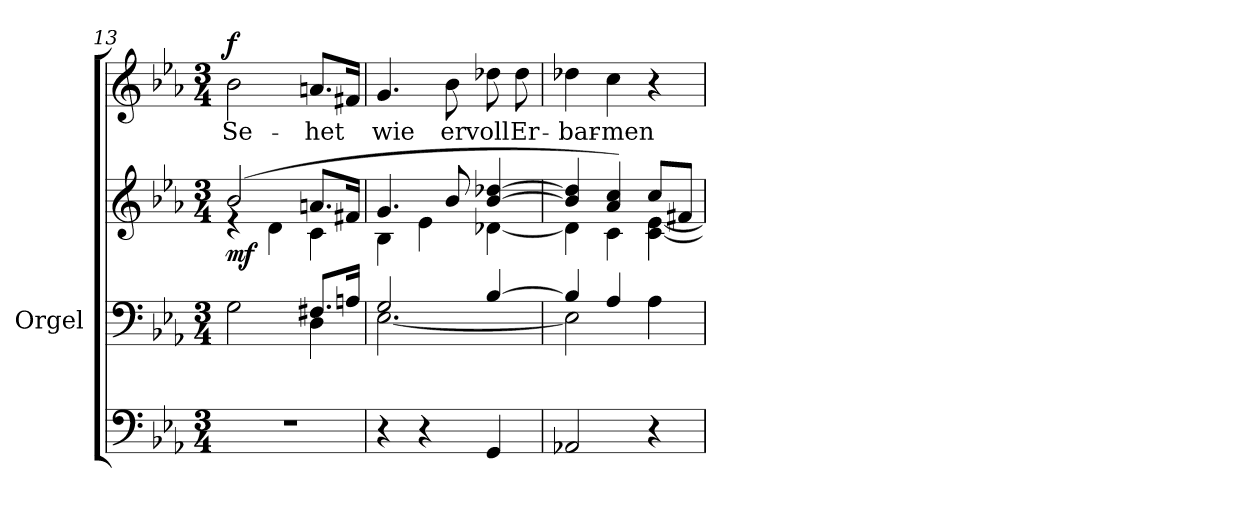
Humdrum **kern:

**kern	**kern	**kern	**dynam	**kern	**text	**dynam
*part3	*part2	*part2	*part2	*part1	*part1	*part1
*staff4	*staff3	*staff2	*staff2/3	*staff1	*staff1	*staff1
*	*I"Orgel	*	*	*	*	*
*	*I'Org.	*	*	*	*	*
!!LO:PB:g=z
*clefF4	*clefF4	*clefG2	*	*clefG2	*	*
*k[b-e-a-]	*k[b-e-a-]	*k[b-e-a-]	*	*k[b-e-a-]	*	*
*E-:	*E-:	*E-:	*	*E-:	*	*
*M3/4	*M3/4	*M3/4	*	*M3/4	*	*
=13	=13	=13	=13	=13	=13	=13
*	*^	*^	*	*	*	*
!	!	!	!	!	!LO:DY:b	!	!LO:LY:b	!LO:DY:a
2.r	2ryy	2G\	(2b-/	4rd	mf	2b-\	Se-	f
.	.	.	.	4d\	.	.	.	.
!	!	!	!	!	!	!	!LO:LY:b	!
.	8.F#X/L	4D\	8.an/L	4c\	.	8.an/L	-het	.
.	16An/Jk	.	16f#X/Jk	.	.	16f#X/Jk	.	.
=14	=14	=14	=14	=14	=14	=14	=14	=14
!	!	!	!	!	!	!	!LO:LY:b	!
4r	2G/	[<2.E-\	4.g/	4B-\	.	4.g/	wie	.
4r	.	.	.	4e-\	.	.	.	.
!	!	!	!	!	!	!	!LO:LY:b	!
.	.	.	8b-/	.	.	8b-\	er	.
!	!	!	!	!	!	!	!LO:LY:b	!
4GG/	[>4B-/	.	[>4b-/ [>4dd-X/	[<4d-X\	.	8dd-X\	voll	.
!	!	!	!	!	!	!	!LO:LY:b	!
.	.	.	.	.	.	8dd-\	Er-	.
=15	=15	=15	=15	=15	=15	=15	=15	=15
!	!	!	!	!	!	!	!LO:LY:b	!
2AA-X/	4B-/]	2E-\]	4b-/] 4dd-/]	4d-\]	.	4dd-X\	-bar-	.
!	!	!	!	!	!	!	!LO:LY:b	!
.	4A-/	.	4a-/ 4cc/)	4c\	.	4cc\	-men	.
4r	4ryy	4A-\	8cc/L	[<4c\ [<4e-\	.	4r	.	.
.	.	.	8f#X/J	.	.	.	.	.
*	*v	*v	*	*	*	*	*	*
*	*	*v	*v	*	*	*	*
=	=	=	=	=	=	=
*-	*-	*-	*-	*-	*-	*-
